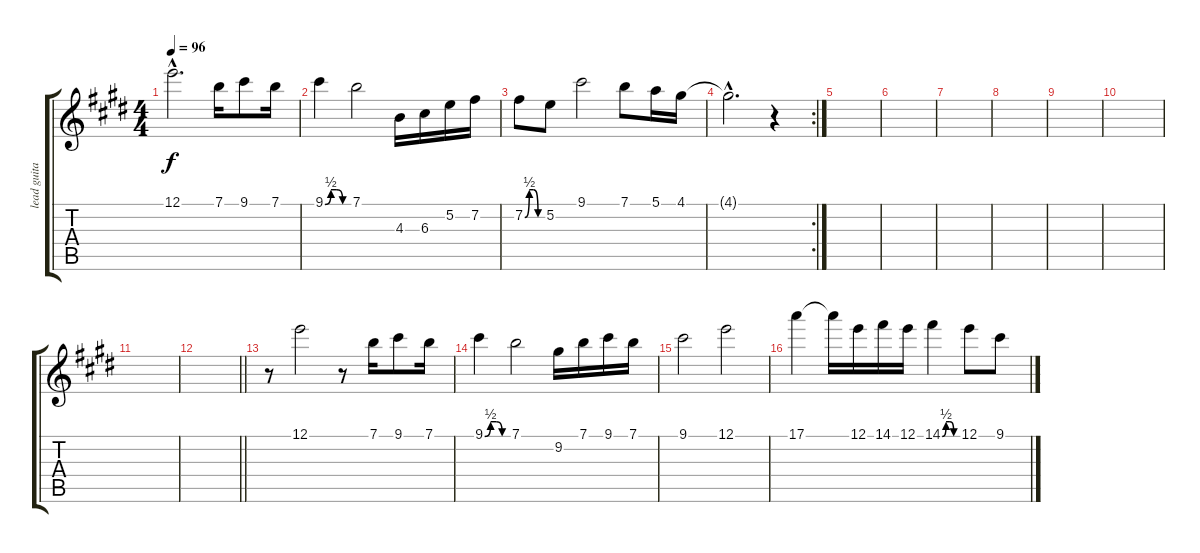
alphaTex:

\track ("lead guitar" "lead guita") {instrument overdrivenguitar}
\staff {score tabs}
\tuning (E4 B3 G3 D3 A2 E2) {hide}
\ts (4 4)
\tempo 96
\clef g2
\ks e
12.1{hac}.2{d dy f} 7.1.16 9.1.8 7.1.16 |
9.1{be (custom 0 0 15 2 30 2 45 0 60 0)}.4 7.1.2 4.3.16 6.3.16 5.2.16 7.2.16 |
7.2{be (custom 0 0 15 2 30 2 45 0 60 0)}.8 5.2.8 9.1.2 7.1.8 5.1.16 4.1.16 |
\rc 2
4.1{hac t}.2{d} r.4 |
|
|
|
|
|
|
|
\barLineRight lightlight
|
r.8 12.1.2 r.8 7.1.16 9.1.8 7.1.16 |
9.1{be (custom 0 0 15 2 30 2 45 0 60 0)}.4 7.1.2 9.2.16 7.1.16 9.1.16 7.1.16 |
9.1.2 12.1.2 |
17.1.4 17.1{t}.16 12.1.16 14.1.16 12.1.16 14.1{be (custom 0 0 15 2 30 2 45 0 60 0)}.4 12.1.8 9.1.8
